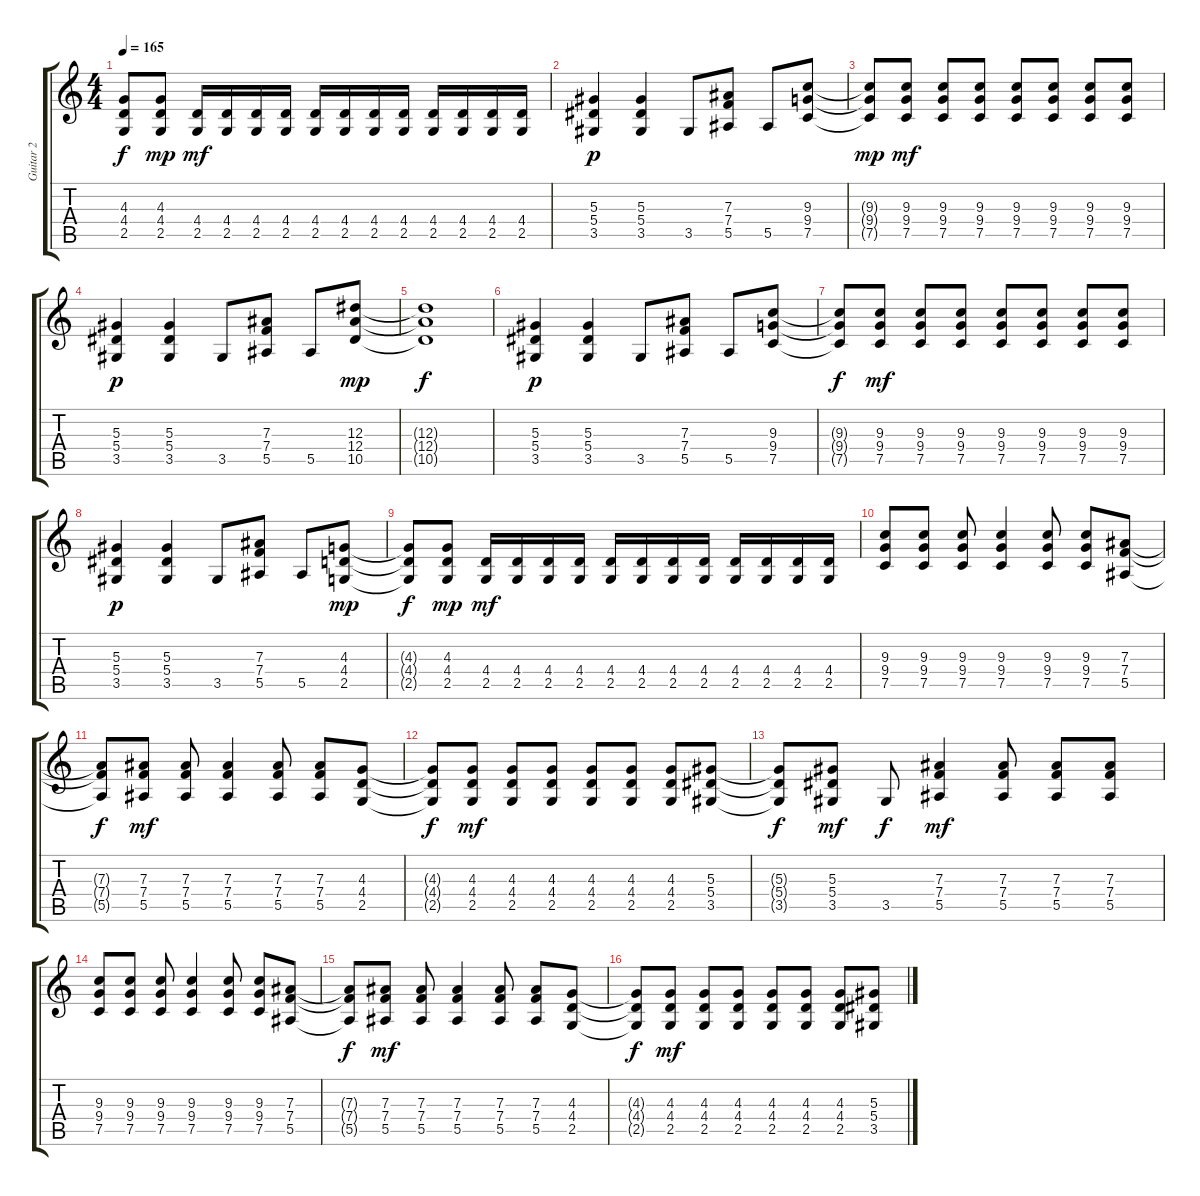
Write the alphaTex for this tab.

\track ("Guitar 2" "Guitar 2") {instrument distortionguitar}
\staff {score tabs}
\tuning (C4 G3 Eb3 Bb2 F2 C2) {hide}
\ts (4 4)
\tempo 165
\clef g2
\ks c
(4.3{t} 4.4{t} 2.5{t}).8{dy f} (4.3 4.4 2.5).8{dy mp} (4.4 2.5).16{dy mf} (4.4 2.5).16 (4.4 2.5).16 (4.4 2.5).16 (4.4 2.5).16 (4.4 2.5).16 (4.4 2.5).16 (4.4 2.5).16 (4.4 2.5).16 (4.4 2.5).16 (4.4 2.5).16 (4.4 2.5).16 |
(5.3 5.4 3.5).4{dy p} (5.3 5.4 3.5).4 3.5.8 (7.3 7.4 5.5).8 5.5.8 (9.3 9.4 7.5).8 |
(9.3{t} 9.4{t} 7.5{t}).8{dy mp} (9.3 9.4 7.5).8{dy mf} (9.3 9.4 7.5).8 (9.3 9.4 7.5).8 (9.3 9.4 7.5).8 (9.3 9.4 7.5).8 (9.3 9.4 7.5).8 (9.3 9.4 7.5).8 |
(5.3 5.4 3.5).4{dy p} (5.3 5.4 3.5).4 3.5.8 (7.3 7.4 5.5).8 5.5.8 (12.3 12.4 10.5).8{dy mp} |
(12.3{t} 12.4{t} 10.5{t}).1{dy f} |
(5.3 5.4 3.5).4{dy p} (5.3 5.4 3.5).4 3.5.8 (7.3 7.4 5.5).8 5.5.8 (9.3 9.4 7.5).8 |
(9.3{t} 9.4{t} 7.5{t}).8{dy f} (9.3 9.4 7.5).8{dy mf} (9.3 9.4 7.5).8 (9.3 9.4 7.5).8 (9.3 9.4 7.5).8 (9.3 9.4 7.5).8 (9.3 9.4 7.5).8 (9.3 9.4 7.5).8 |
(5.3 5.4 3.5).4{dy p} (5.3 5.4 3.5).4 3.5.8 (7.3 7.4 5.5).8 5.5.8 (4.3 4.4 2.5).8{dy mp} |
(4.3{t} 4.4{t} 2.5{t}).8{dy f} (4.3 4.4 2.5).8{dy mp} (4.4 2.5).16{dy mf} (4.4 2.5).16 (4.4 2.5).16 (4.4 2.5).16 (4.4 2.5).16 (4.4 2.5).16 (4.4 2.5).16 (4.4 2.5).16 (4.4 2.5).16 (4.4 2.5).16 (4.4 2.5).16 (4.4 2.5).16 |
(9.3 9.4 7.5).8{balance 7} (9.3 9.4 7.5).8 (9.3 9.4 7.5).8 (9.3 9.4 7.5).4 (9.3 9.4 7.5).8 (9.3 9.4 7.5).8 (7.3 7.4 5.5).8 |
(7.3{t} 7.4{t} 5.5{t}).8{dy f} (7.3 7.4 5.5).8{dy mf} (7.3 7.4 5.5).8 (7.3 7.4 5.5).4 (7.3 7.4 5.5).8 (7.3 7.4 5.5).8 (4.3 4.4 2.5).8 |
(4.3{t} 4.4{t} 2.5{t}).8{dy f} (4.3 4.4 2.5).8{dy mf} (4.3 4.4 2.5).8 (4.3 4.4 2.5).8 (4.3 4.4 2.5).8 (4.3 4.4 2.5).8 (4.3 4.4 2.5).8 (5.3 5.4 3.5).8 |
(5.3{t} 5.4{t} 3.5{t}).8{dy f} (5.3 5.4 3.5).8{dy mf} 3.5.8{dy f} (7.3 7.4 5.5).4{dy mf} (7.3 7.4 5.5).8 (7.3 7.4 5.5).8 (7.3 7.4 5.5).8 |
(9.3 9.4 7.5).8 (9.3 9.4 7.5).8 (9.3 9.4 7.5).8 (9.3 9.4 7.5).4 (9.3 9.4 7.5).8 (9.3 9.4 7.5).8 (7.3 7.4 5.5).8 |
(7.3{t} 7.4{t} 5.5{t}).8{dy f} (7.3 7.4 5.5).8{dy mf} (7.3 7.4 5.5).8 (7.3 7.4 5.5).4 (7.3 7.4 5.5).8 (7.3 7.4 5.5).8 (4.3 4.4 2.5).8 |
(4.3{t} 4.4{t} 2.5{t}).8{dy f} (4.3 4.4 2.5).8{dy mf} (4.3 4.4 2.5).8 (4.3 4.4 2.5).8 (4.3 4.4 2.5).8 (4.3 4.4 2.5).8 (4.3 4.4 2.5).8 (5.3 5.4 3.5).8
